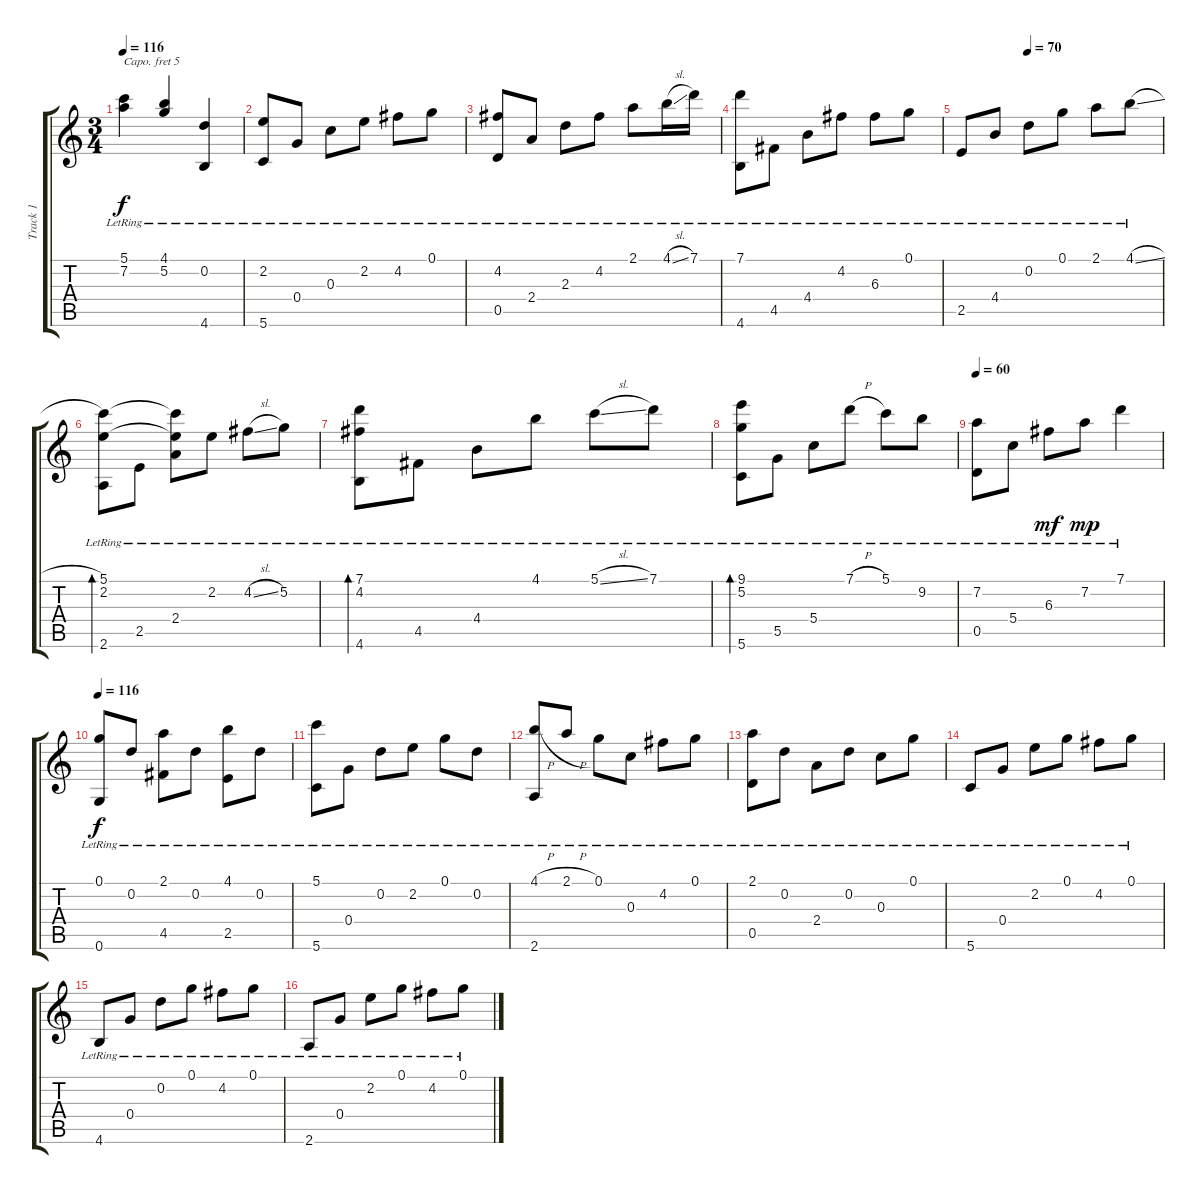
\track ("Track 1" "Track 1") {instrument acousticguitarsteel}
\staff {score tabs}
\capo 5
\tuning (D4 A3 G3 D3 A2 D2) {hide}
\ts (3 4)
\tempo 116
\clef g2
\ks c
(5.1{lr} 7.2{lr}).4{dy f} (4.1{lr} 5.2{lr}).4{beam Up} (0.2{lr} 4.6{lr}).4 |
(2.2{lr} 5.6{lr}).8 0.4{lr}.8 0.3{lr}.8 2.2{lr}.8 4.2{lr}.8 0.1{lr}.8 |
(4.2{lr} 0.5{lr}).8 2.4{lr}.8 2.3{lr}.8 4.2{lr}.8 2.1{lr}.8 4.1{sl lr}.16 7.1{lr}.16 |
(7.1{lr} 4.6{lr}).8 4.5{lr}.8 4.4{lr}.8 4.2{lr}.8 6.3{lr}.8 0.1{lr}.8 |
\tempo (70 0.3333333333333333)
2.5{lr}.8 4.4{lr}.8 0.2{lr}.8 0.1{lr}.8 2.1{lr}.8 4.1{sl lr}.8 |
(5.1{lr} 2.2{lr} 2.6{lr}).8{bd 480} 2.5{lr}.8 (5.1{t} 2.2{t} 2.4{lr}).8 2.2{lr}.8 4.2{sl lr}.8 5.2{lr}.8 |
(7.1{lr} 4.2{lr} 4.6{lr}).8{bd 480} 4.5{lr}.8 4.4{lr}.8 4.1{lr}.8 5.1{sl lr}.8 7.1{lr}.8 |
(9.1{lr} 5.2{lr} 5.6{lr}).8{bd 480} 5.5{lr}.8 5.4{lr}.8 7.1{h lr}.8 5.1{lr}.8 9.2{lr}.8 |
\tempo 60
(7.2{lr} 0.5{lr}).8 5.4{lr}.8 6.3{lr}.8{dy mf} 7.2{lr}.8{dy mp} 7.1{lr}.4 |
\tempo 116
(0.1{lr} 0.6{lr}).8{dy f} 0.2{lr}.8 (2.1{lr} 4.5{lr}).8 0.2{lr}.8 (4.1{lr} 2.5{lr}).8 0.2{lr}.8 |
(5.1{lr} 5.6{lr}).8 0.4{lr}.8 0.2{lr}.8 2.2{lr}.8 0.1{lr}.8 0.2{lr}.8 |
(4.1{h lr} 2.6{lr}).8 2.1{h lr}.8 0.1{lr}.8 0.3{lr}.8 4.2{lr}.8 0.1{lr}.8 |
(2.1{lr} 0.5{lr}).8 0.2{lr}.8 2.4{lr}.8 0.2{lr}.8 0.3{lr}.8 0.1{lr}.8 |
5.6{lr}.8 0.4{lr}.8 2.2{lr}.8 0.1{lr}.8 4.2{lr}.8 0.1{lr}.8 |
4.6{lr}.8 0.4{lr}.8 0.2{lr}.8 0.1{lr}.8 4.2{lr}.8 0.1{lr}.8 |
2.6{lr}.8 0.4{lr}.8 2.2{lr}.8 0.1{lr}.8 4.2{lr}.8 0.1{lr}.8
